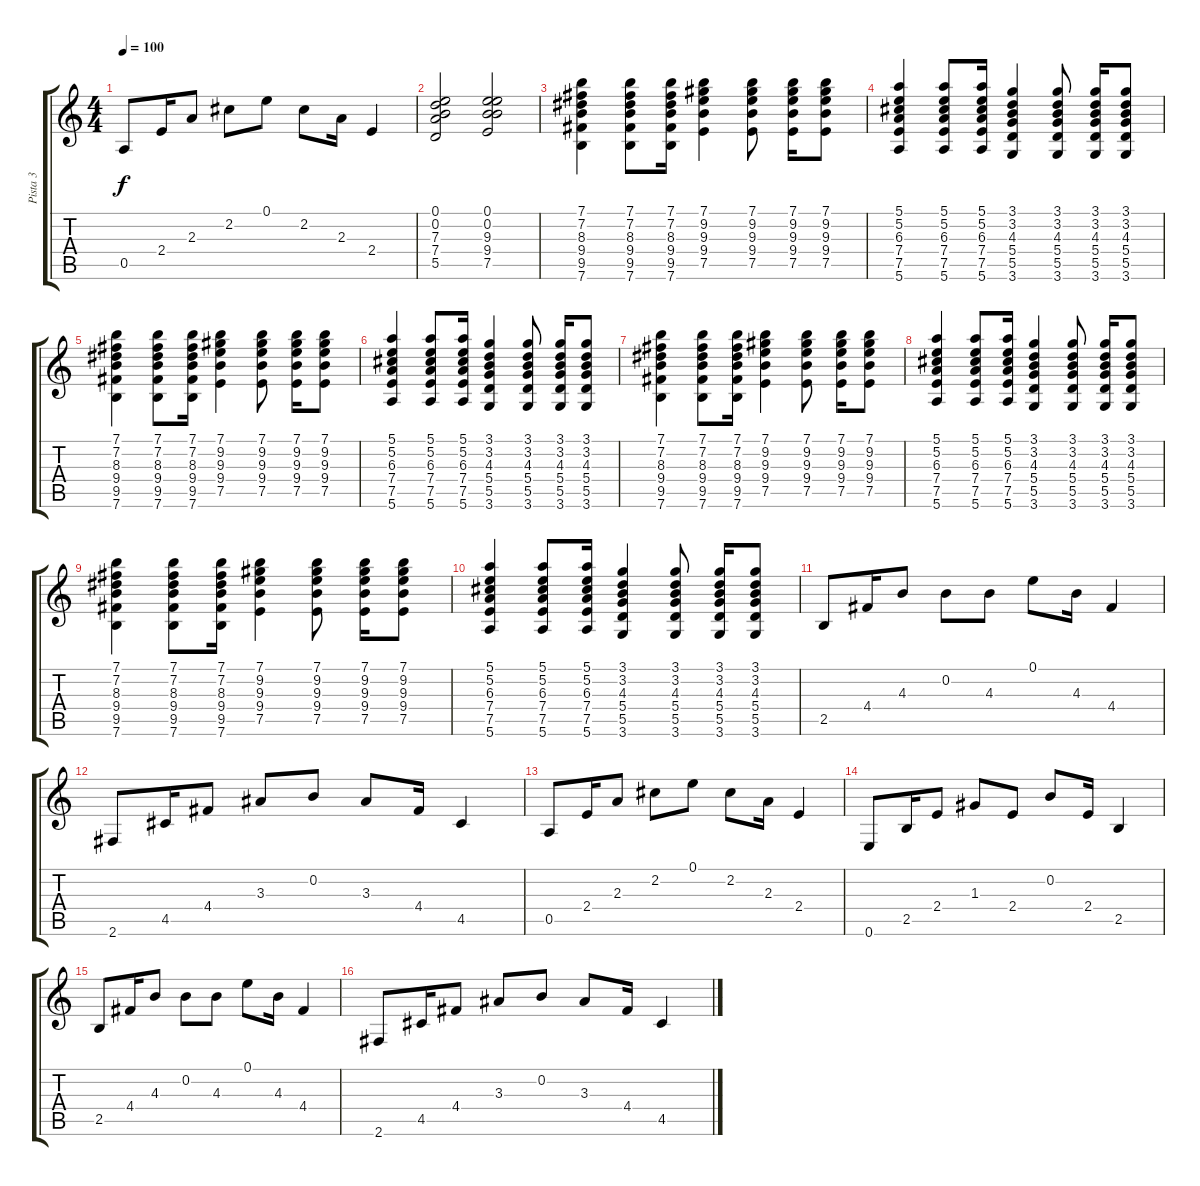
\track ("Pista 3" "Pista 3") {instrument overdrivenguitar}
\staff {score tabs}
\tuning (E4 B3 G3 D3 A2 E2) {hide}
\ts (4 4)
\tempo 100
\clef g2
\ks c
0.5.8{dy f} 2.4.16 2.3.8 2.2.8 0.1.8 2.2.8 2.3.16 2.4.4 |
(0.1 0.2 7.3 7.4 5.5).2 (0.1 0.2 9.3 9.4 7.5).2 |
(7.1 7.2 8.3 9.4 9.5 7.6).4 (7.1 7.2 8.3 9.4 9.5 7.6).8 (7.1 7.2 8.3 9.4 9.5 7.6).16 (7.1 9.2 9.3 9.4 7.5).4 (7.1 9.2 9.3 9.4 7.5).8 (7.1 9.2 9.3 9.4 7.5).16 (7.1 9.2 9.3 9.4 7.5).8 |
(5.1 5.2 6.3 7.4 7.5 5.6).4 (5.1 5.2 6.3 7.4 7.5 5.6).8 (5.1 5.2 6.3 7.4 7.5 5.6).16 (3.1 3.2 4.3 5.4 5.5 3.6).4 (3.1 3.2 4.3 5.4 5.5 3.6).8 (3.1 3.2 4.3 5.4 5.5 3.6).16 (3.1 3.2 4.3 5.4 5.5 3.6).8 |
(7.1 7.2 8.3 9.4 9.5 7.6).4 (7.1 7.2 8.3 9.4 9.5 7.6).8 (7.1 7.2 8.3 9.4 9.5 7.6).16 (7.1 9.2 9.3 9.4 7.5).4 (7.1 9.2 9.3 9.4 7.5).8 (7.1 9.2 9.3 9.4 7.5).16 (7.1 9.2 9.3 9.4 7.5).8 |
(5.1 5.2 6.3 7.4 7.5 5.6).4 (5.1 5.2 6.3 7.4 7.5 5.6).8 (5.1 5.2 6.3 7.4 7.5 5.6).16 (3.1 3.2 4.3 5.4 5.5 3.6).4 (3.1 3.2 4.3 5.4 5.5 3.6).8 (3.1 3.2 4.3 5.4 5.5 3.6).16 (3.1 3.2 4.3 5.4 5.5 3.6).8 |
(7.1 7.2 8.3 9.4 9.5 7.6).4 (7.1 7.2 8.3 9.4 9.5 7.6).8 (7.1 7.2 8.3 9.4 9.5 7.6).16 (7.1 9.2 9.3 9.4 7.5).4 (7.1 9.2 9.3 9.4 7.5).8 (7.1 9.2 9.3 9.4 7.5).16 (7.1 9.2 9.3 9.4 7.5).8 |
(5.1 5.2 6.3 7.4 7.5 5.6).4 (5.1 5.2 6.3 7.4 7.5 5.6).8 (5.1 5.2 6.3 7.4 7.5 5.6).16 (3.1 3.2 4.3 5.4 5.5 3.6).4 (3.1 3.2 4.3 5.4 5.5 3.6).8 (3.1 3.2 4.3 5.4 5.5 3.6).16 (3.1 3.2 4.3 5.4 5.5 3.6).8 |
(7.1 7.2 8.3 9.4 9.5 7.6).4 (7.1 7.2 8.3 9.4 9.5 7.6).8 (7.1 7.2 8.3 9.4 9.5 7.6).16 (7.1 9.2 9.3 9.4 7.5).4 (7.1 9.2 9.3 9.4 7.5).8 (7.1 9.2 9.3 9.4 7.5).16 (7.1 9.2 9.3 9.4 7.5).8 |
(5.1 5.2 6.3 7.4 7.5 5.6).4 (5.1 5.2 6.3 7.4 7.5 5.6).8 (5.1 5.2 6.3 7.4 7.5 5.6).16 (3.1 3.2 4.3 5.4 5.5 3.6).4 (3.1 3.2 4.3 5.4 5.5 3.6).8 (3.1 3.2 4.3 5.4 5.5 3.6).16 (3.1 3.2 4.3 5.4 5.5 3.6).8 |
2.5.8 4.4.16 4.3.8 0.2.8 4.3.8 0.1.8 4.3.16 4.4.4 |
2.6.8 4.5.16 4.4.8 3.3.8 0.2.8 3.3.8 4.4.16 4.5.4 |
0.5.8 2.4.16 2.3.8 2.2.8 0.1.8 2.2.8 2.3.16 2.4.4 |
0.6.8 2.5.16 2.4.8 1.3.8 2.4.8 0.2.8 2.4.16 2.5.4 |
2.5.8 4.4.16 4.3.8 0.2.8 4.3.8 0.1.8 4.3.16 4.4.4 |
2.6.8 4.5.16 4.4.8 3.3.8 0.2.8 3.3.8 4.4.16 4.5.4
